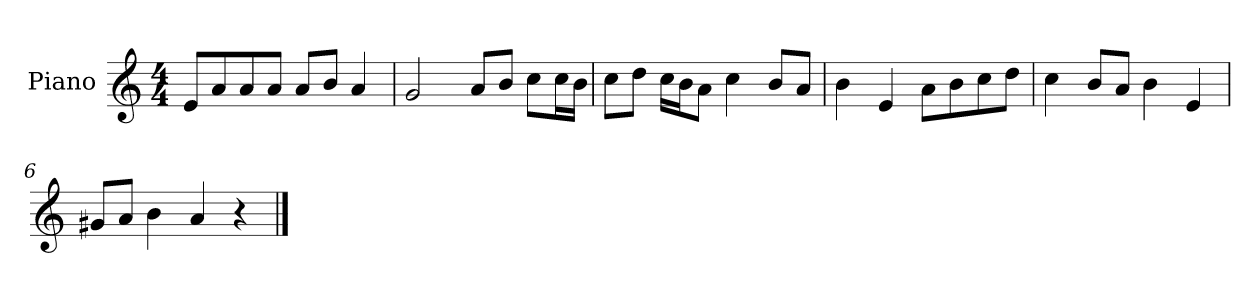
**kern
*part1
*staff1
*I"Piano
*I'P-no
*clefG2
*k[]
*M4/4
*MM90
=1
8e/L
8a/
8a/
8a/J
8a/L
8b/J
4a/
=2
2g/
8a/L
8b/J
8cc\L
16cc\L
16b\JJ
=3
8cc\L
8dd\J
16cc\LL
16b\J
8a\J
4cc\
8b/L
8a/J
=4
4b\
4e/
8a\L
8b\
8cc\
8dd\J
=5
4cc\
8b/L
8a/J
4b\
4e/
=6
8g#X/L
8a/J
4b\
4a/
4r
==
*-
